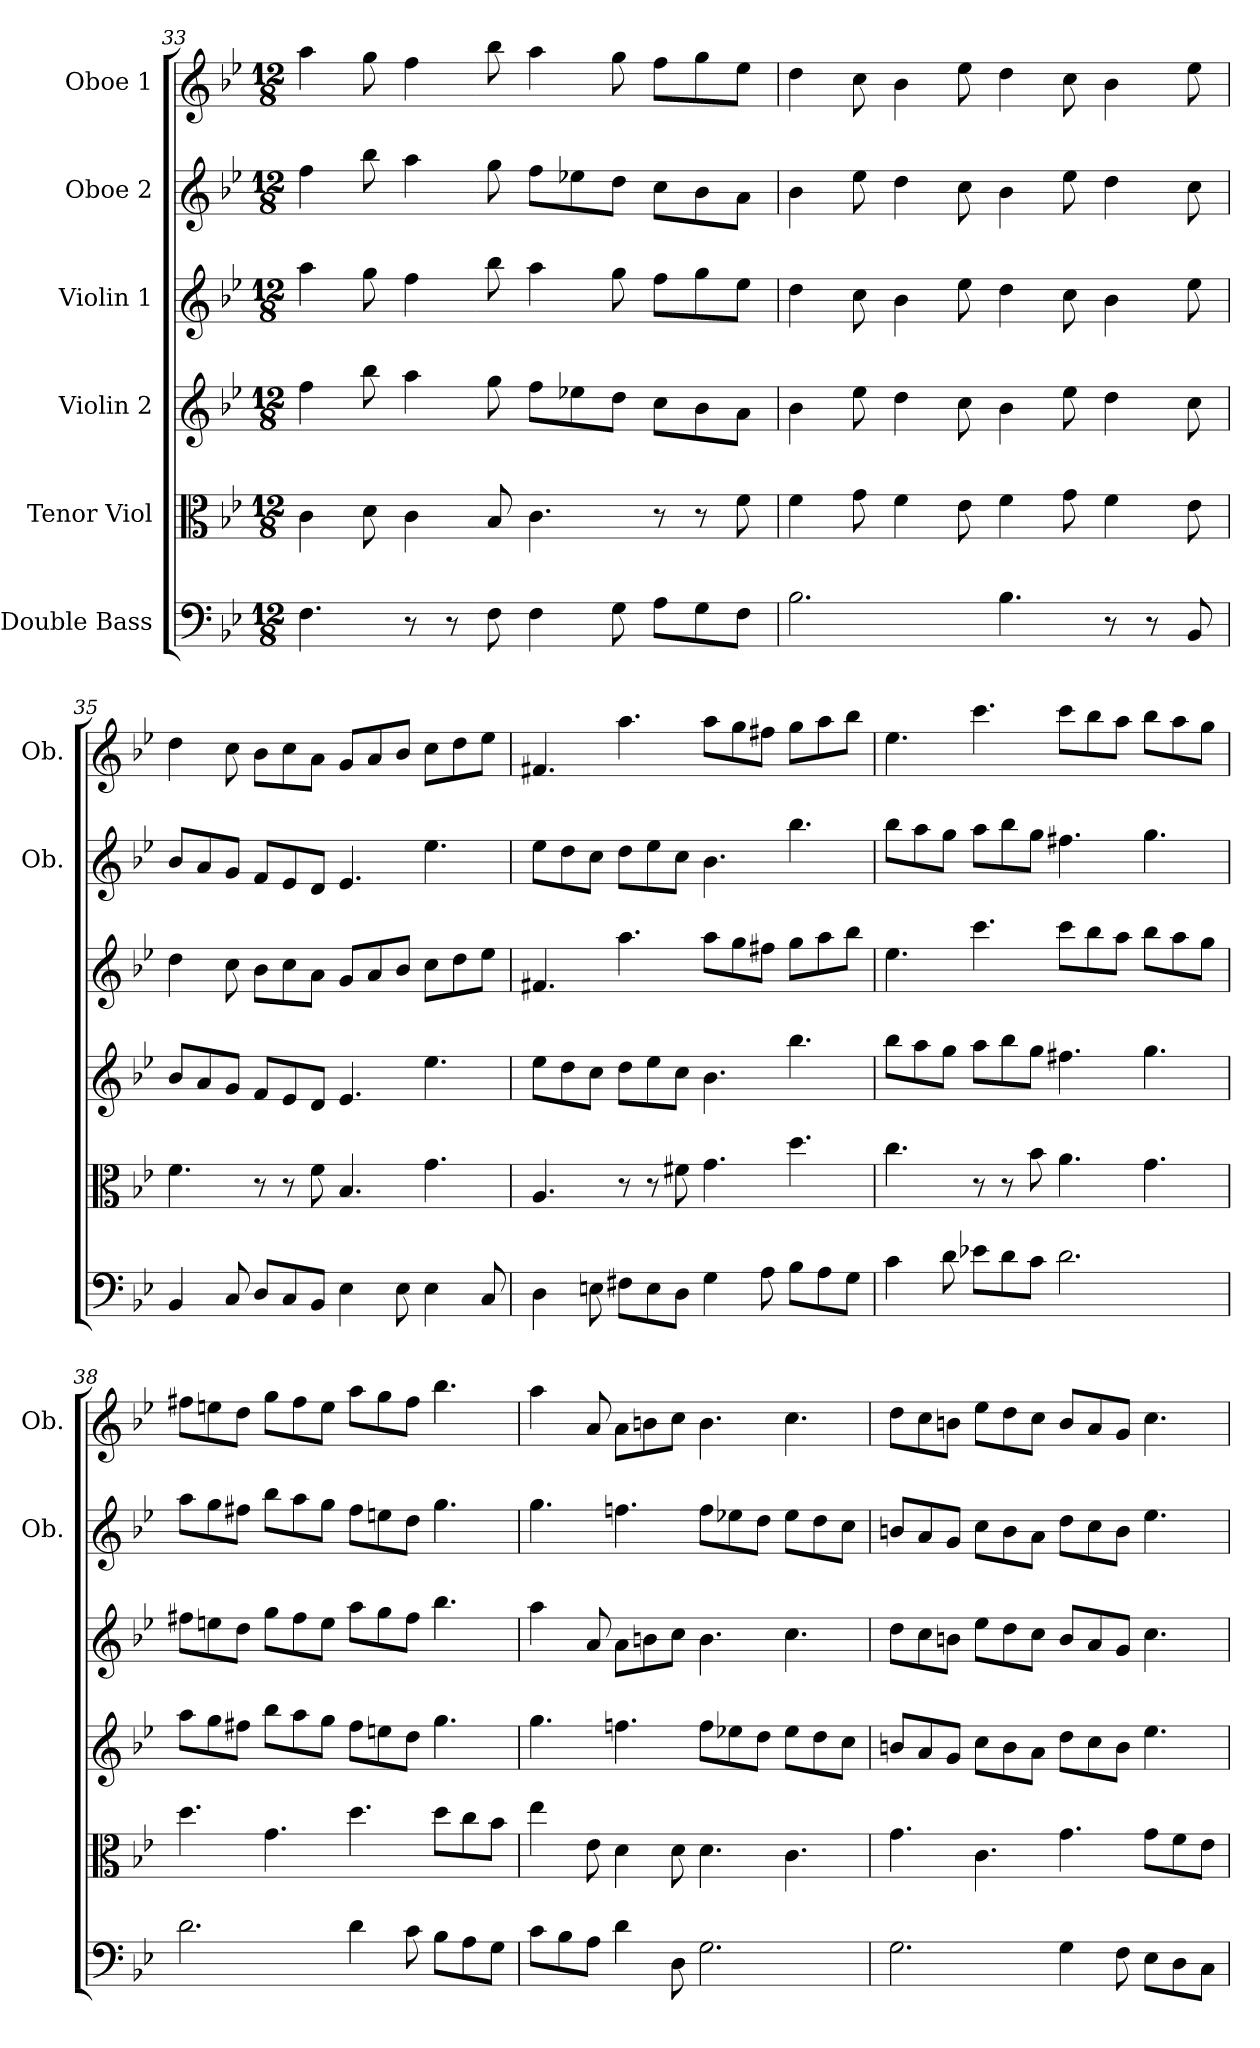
**kern	**kern	**kern	**kern	**kern	**kern
*part6	*part5	*part4	*part3	*part2	*part1
*staff6	*staff5	*staff4	*staff3	*staff2	*staff1
*I"Double Bass	*I"Tenor Viol	*I"Violin 2	*I"Violin 1	*I"Oboe 2	*I"Oboe 1
*	*	*	*	*I'Ob.	*I'Ob.
*clefF4	*clefC3	*clefG2	*clefG2	*clefG2	*clefG2
*k[b-e-]	*k[b-e-]	*k[b-e-]	*k[b-e-]	*k[b-e-]	*k[b-e-]
*B-:	*B-:	*B-:	*B-:	*B-:	*B-:
*M12/8	*M12/8	*M12/8	*M12/8	*M12/8	*M12/8
=33	=33	=33	=33	=33	=33
4.F\	4c\	4ff\	4aa\	4ff\	4aa\
.	8d\	8bb-\	8gg\	8bb-\	8gg\
8r	4c\	4aa\	4ff\	4aa\	4ff\
8r	.	.	.	.	.
8F\	8B-/	8gg\	8bb-\	8gg\	8bb-\
4F\	4.c\	8ff\L	4aa\	8ff\L	4aa\
.	.	8ee-X\	.	8ee-X\	.
8G\	.	8dd\J	8gg\	8dd\J	8gg\
8A\L	8r	8cc\L	8ff\L	8cc\L	8ff\L
8G\	8r	8b-\	8gg\	8b-\	8gg\
8F\J	8f\	8a\J	8ee-\J	8a\J	8ee-\J
=34	=34	=34	=34	=34	=34
2.B-\	4f\	4b-\	4dd\	4b-\	4dd\
.	8g\	8ee-\	8cc\	8ee-\	8cc\
.	4f\	4dd\	4b-\	4dd\	4b-\
.	8e-\	8cc\	8ee-\	8cc\	8ee-\
4.B-\	4f\	4b-\	4dd\	4b-\	4dd\
.	8g\	8ee-\	8cc\	8ee-\	8cc\
8r	4f\	4dd\	4b-\	4dd\	4b-\
8r	.	.	.	.	.
8BB-/	8e-\	8cc\	8ee-\	8cc\	8ee-\
!!LO:PB:g=z
=35	=35	=35	=35	=35	=35
4BB-/	4.f\	8b-/L	4dd\	8b-/L	4dd\
.	.	8a/	.	8a/	.
8C/	.	8g/J	8cc\	8g/J	8cc\
8D/L	8r	8f/L	8b-\L	8f/L	8b-\L
8C/	8r	8e-/	8cc\	8e-/	8cc\
8BB-/J	8f\	8d/J	8a\J	8d/J	8a\J
4E-\	4.B-/	4.e-/	8g/L	4.e-/	8g/L
.	.	.	8a/	.	8a/
8E-\	.	.	8b-/J	.	8b-/J
4E-\	4.g\	4.ee-\	8cc\L	4.ee-\	8cc\L
.	.	.	8dd\	.	8dd\
8C/	.	.	8ee-\J	.	8ee-\J
=36	=36	=36	=36	=36	=36
4D\	4.A/	8ee-\L	4.f#X/	8ee-\L	4.f#X/
.	.	8dd\	.	8dd\	.
8En\	.	8cc\J	.	8cc\J	.
8F#X\L	8r	8dd\L	4.aa\	8dd\L	4.aa\
8E\	8r	8ee-\	.	8ee-\	.
8D\J	8f#X\	8cc\J	.	8cc\J	.
4G\	4.g\	4.b-\	8aa\L	4.b-\	8aa\L
.	.	.	8gg\	.	8gg\
8A\	.	.	8ff#X\J	.	8ff#X\J
8B-\L	4.dd\	4.bb-\	8gg\L	4.bb-\	8gg\L
8A\	.	.	8aa\	.	8aa\
8G\J	.	.	8bb-\J	.	8bb-\J
=37	=37	=37	=37	=37	=37
4c\	4.cc\	8bb-\L	4.ee-\	8bb-\L	4.ee-\
.	.	8aa\	.	8aa\	.
8d\	.	8gg\J	.	8gg\J	.
8e-X\L	8r	8aa\L	4.ccc\	8aa\L	4.ccc\
8d\	8r	8bb-\	.	8bb-\	.
8c\J	8b-\	8gg\J	.	8gg\J	.
2.d\	4.a\	4.ff#X\	8ccc\L	4.ff#X\	8ccc\L
.	.	.	8bb-\	.	8bb-\
.	.	.	8aa\J	.	8aa\J
.	4.g\	4.gg\	8bb-\L	4.gg\	8bb-\L
.	.	.	8aa\	.	8aa\
.	.	.	8gg\J	.	8gg\J
!!LO:LB:g=z
=38	=38	=38	=38	=38	=38
2.d\	4.dd\	8aa\L	8ff#X\L	8aa\L	8ff#X\L
.	.	8gg\	8een\	8gg\	8een\
.	.	8ff#X\J	8dd\J	8ff#X\J	8dd\J
.	4.g\	8bb-\L	8gg\L	8bb-\L	8gg\L
.	.	8aa\	8ff#\	8aa\	8ff#\
.	.	8gg\J	8ee\J	8gg\J	8ee\J
4d\	4.dd\	8ff#\L	8aa\L	8ff#\L	8aa\L
.	.	8een\	8gg\	8een\	8gg\
8c\	.	8dd\J	8ff#\J	8dd\J	8ff#\J
8B-\L	8dd\L	4.gg\	4.bb-\	4.gg\	4.bb-\
8A\	8cc\	.	.	.	.
8G\J	8b-\J	.	.	.	.
=39	=39	=39	=39	=39	=39
8c\L	4ee-\	4.gg\	4aa\	4.gg\	4aa\
8B-\	.	.	.	.	.
8A\J	8e-\	.	8a/	.	8a/
4d\	4d\	4.ffn\	8a\L	4.ffn\	8a\L
.	.	.	8bn\	.	8bn\
8D\	8d\	.	8cc\J	.	8cc\J
2.G\	4.d\	8ff\L	4.b\	8ff\L	4.b\
.	.	8ee-X\	.	8ee-X\	.
.	.	8dd\J	.	8dd\J	.
.	4.c\	8ee-\L	4.cc\	8ee-\L	4.cc\
.	.	8dd\	.	8dd\	.
.	.	8cc\J	.	8cc\J	.
=40	=40	=40	=40	=40	=40
2.G\	4.g\	8bn/L	8dd\L	8bn/L	8dd\L
.	.	8a/	8cc\	8a/	8cc\
.	.	8g/J	8bn\J	8g/J	8bn\J
.	4.c\	8cc\L	8ee-\L	8cc\L	8ee-\L
.	.	8b\	8dd\	8b\	8dd\
.	.	8a\J	8cc\J	8a\J	8cc\J
4G\	4.g\	8dd\L	8b/L	8dd\L	8b/L
.	.	8cc\	8a/	8cc\	8a/
8F\	.	8b\J	8g/J	8b\J	8g/J
8E-\L	8g\L	4.ee-\	4.cc\	4.ee-\	4.cc\
8D\	8f\	.	.	.	.
8C\J	8e-\J	.	.	.	.
=	=	=	=	=	=
*-	*-	*-	*-	*-	*-
